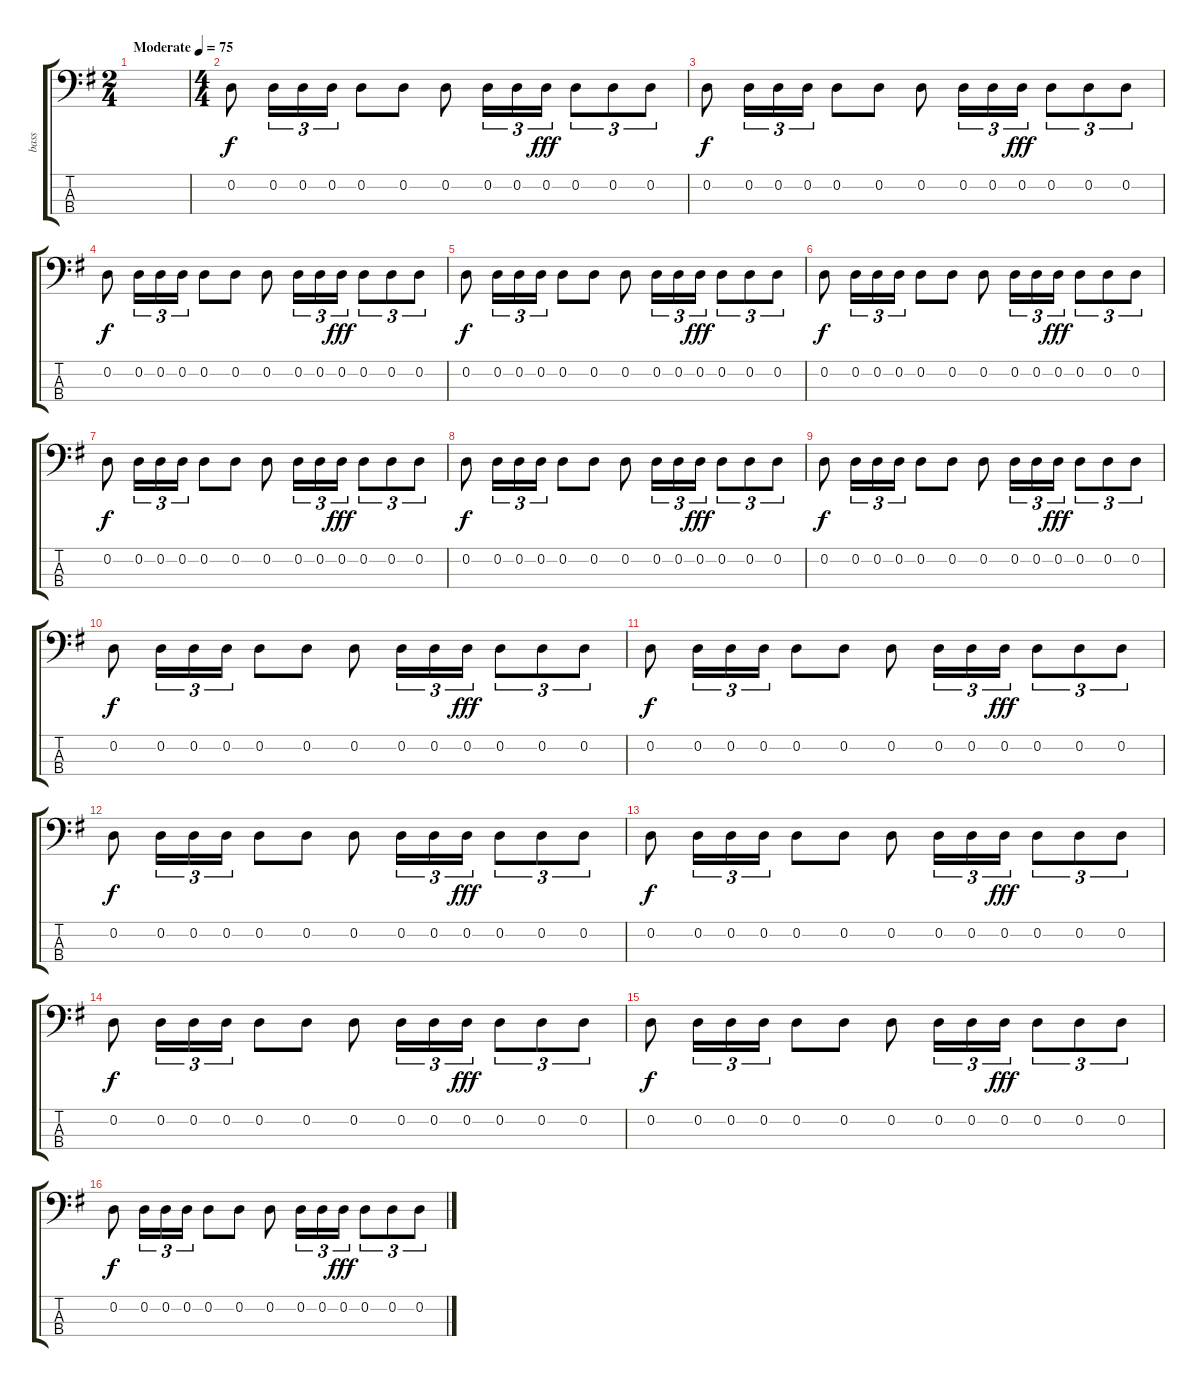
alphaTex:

\track ("bass" "bass") {instrument electricbassfinger}
\staff {score tabs}
\tuning (G2 D2 A1 E1) {hide}
\ts (2 4)
\tempo (75 "Moderate")
\clef f4
\ks g
|
\ts (4 4)
0.2.8 0.2.16{tu (3 2)} 0.2.16{tu (3 2)} 0.2.16{tu (3 2)} 0.2.8 0.2.8 0.2.8 0.2.16{tu (3 2)} 0.2.16{tu (3 2)} 0.2.16{tu (3 2) dy fff} 0.2.8{tu (3 2)} 0.2.8{tu (3 2)} 0.2.8{tu (3 2)} |
0.2.8{dy f} 0.2.16{tu (3 2)} 0.2.16{tu (3 2)} 0.2.16{tu (3 2)} 0.2.8 0.2.8 0.2.8 0.2.16{tu (3 2)} 0.2.16{tu (3 2)} 0.2.16{tu (3 2) dy fff} 0.2.8{tu (3 2)} 0.2.8{tu (3 2)} 0.2.8{tu (3 2)} |
0.2.8{dy f} 0.2.16{tu (3 2)} 0.2.16{tu (3 2)} 0.2.16{tu (3 2)} 0.2.8 0.2.8 0.2.8 0.2.16{tu (3 2)} 0.2.16{tu (3 2)} 0.2.16{tu (3 2) dy fff} 0.2.8{tu (3 2)} 0.2.8{tu (3 2)} 0.2.8{tu (3 2)} |
0.2.8{dy f} 0.2.16{tu (3 2)} 0.2.16{tu (3 2)} 0.2.16{tu (3 2)} 0.2.8 0.2.8 0.2.8 0.2.16{tu (3 2)} 0.2.16{tu (3 2)} 0.2.16{tu (3 2) dy fff} 0.2.8{tu (3 2)} 0.2.8{tu (3 2)} 0.2.8{tu (3 2)} |
0.2.8{dy f} 0.2.16{tu (3 2)} 0.2.16{tu (3 2)} 0.2.16{tu (3 2)} 0.2.8 0.2.8 0.2.8 0.2.16{tu (3 2)} 0.2.16{tu (3 2)} 0.2.16{tu (3 2) dy fff} 0.2.8{tu (3 2)} 0.2.8{tu (3 2)} 0.2.8{tu (3 2)} |
0.2.8{dy f} 0.2.16{tu (3 2)} 0.2.16{tu (3 2)} 0.2.16{tu (3 2)} 0.2.8 0.2.8 0.2.8 0.2.16{tu (3 2)} 0.2.16{tu (3 2)} 0.2.16{tu (3 2) dy fff} 0.2.8{tu (3 2)} 0.2.8{tu (3 2)} 0.2.8{tu (3 2)} |
0.2.8{dy f} 0.2.16{tu (3 2)} 0.2.16{tu (3 2)} 0.2.16{tu (3 2)} 0.2.8 0.2.8 0.2.8 0.2.16{tu (3 2)} 0.2.16{tu (3 2)} 0.2.16{tu (3 2) dy fff} 0.2.8{tu (3 2)} 0.2.8{tu (3 2)} 0.2.8{tu (3 2)} |
0.2.8{dy f} 0.2.16{tu (3 2)} 0.2.16{tu (3 2)} 0.2.16{tu (3 2)} 0.2.8 0.2.8 0.2.8 0.2.16{tu (3 2)} 0.2.16{tu (3 2)} 0.2.16{tu (3 2) dy fff} 0.2.8{tu (3 2)} 0.2.8{tu (3 2)} 0.2.8{tu (3 2)} |
0.2.8{dy f} 0.2.16{tu (3 2)} 0.2.16{tu (3 2)} 0.2.16{tu (3 2)} 0.2.8 0.2.8 0.2.8 0.2.16{tu (3 2)} 0.2.16{tu (3 2)} 0.2.16{tu (3 2) dy fff} 0.2.8{tu (3 2)} 0.2.8{tu (3 2)} 0.2.8{tu (3 2)} |
0.2.8{dy f} 0.2.16{tu (3 2)} 0.2.16{tu (3 2)} 0.2.16{tu (3 2)} 0.2.8 0.2.8 0.2.8 0.2.16{tu (3 2)} 0.2.16{tu (3 2)} 0.2.16{tu (3 2) dy fff} 0.2.8{tu (3 2)} 0.2.8{tu (3 2)} 0.2.8{tu (3 2)} |
0.2.8{dy f} 0.2.16{tu (3 2)} 0.2.16{tu (3 2)} 0.2.16{tu (3 2)} 0.2.8 0.2.8 0.2.8 0.2.16{tu (3 2)} 0.2.16{tu (3 2)} 0.2.16{tu (3 2) dy fff} 0.2.8{tu (3 2)} 0.2.8{tu (3 2)} 0.2.8{tu (3 2)} |
0.2.8{dy f} 0.2.16{tu (3 2)} 0.2.16{tu (3 2)} 0.2.16{tu (3 2)} 0.2.8 0.2.8 0.2.8 0.2.16{tu (3 2)} 0.2.16{tu (3 2)} 0.2.16{tu (3 2) dy fff} 0.2.8{tu (3 2)} 0.2.8{tu (3 2)} 0.2.8{tu (3 2)} |
0.2.8{dy f} 0.2.16{tu (3 2)} 0.2.16{tu (3 2)} 0.2.16{tu (3 2)} 0.2.8 0.2.8 0.2.8 0.2.16{tu (3 2)} 0.2.16{tu (3 2)} 0.2.16{tu (3 2) dy fff} 0.2.8{tu (3 2)} 0.2.8{tu (3 2)} 0.2.8{tu (3 2)} |
0.2.8{dy f} 0.2.16{tu (3 2)} 0.2.16{tu (3 2)} 0.2.16{tu (3 2)} 0.2.8 0.2.8 0.2.8 0.2.16{tu (3 2)} 0.2.16{tu (3 2)} 0.2.16{tu (3 2) dy fff} 0.2.8{tu (3 2)} 0.2.8{tu (3 2)} 0.2.8{tu (3 2)} |
0.2.8{dy f} 0.2.16{tu (3 2)} 0.2.16{tu (3 2)} 0.2.16{tu (3 2)} 0.2.8 0.2.8 0.2.8 0.2.16{tu (3 2)} 0.2.16{tu (3 2)} 0.2.16{tu (3 2) dy fff} 0.2.8{tu (3 2)} 0.2.8{tu (3 2)} 0.2.8{tu (3 2)}
